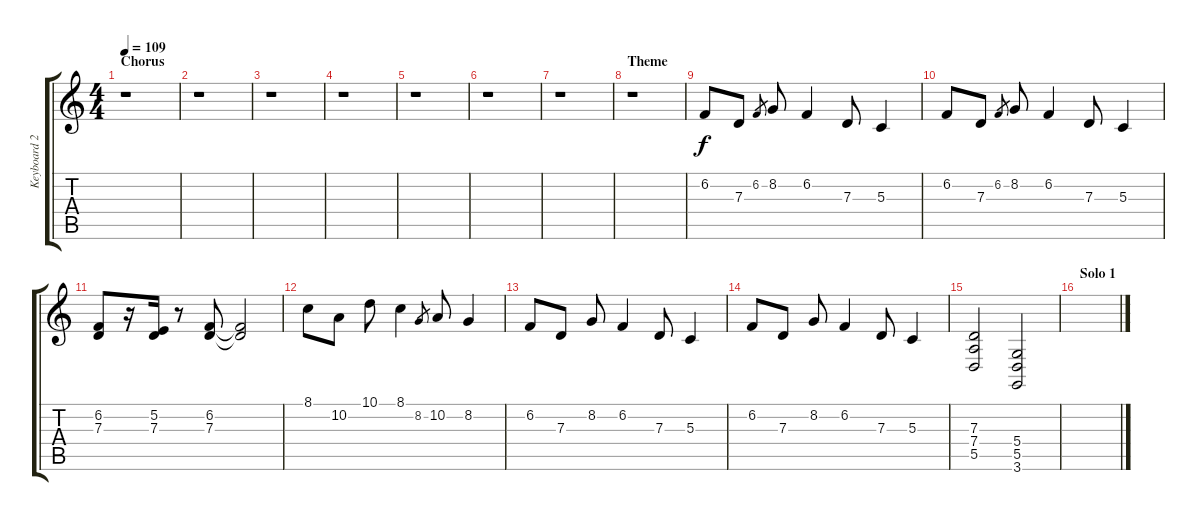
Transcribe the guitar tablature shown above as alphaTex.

\track ("Keyboard 2" "Keyboard 2") {instrument electricpiano1}
\staff {score tabs}
\tuning (E4 B3 G3 D3 A2 E2) {hide}
\ts (4 4)
\section ("" "Chorus")
\tempo 109
\clef g2
\ks c
r.1{dy f} |
r.1 |
r.1 |
r.1 |
r.1 |
r.1 |
r.1 |
\section ("" "Theme")
r.1 |
6.2.8{volume 7} 7.3.8 6.2.8{gr} 8.2.8 6.2.4 7.3.8 5.3.4 |
6.2.8 7.3.8 6.2.8{gr} 8.2.8 6.2.4 7.3.8 5.3.4 |
(6.2 7.3).8 r.16 (5.2 7.3).16 r.8 (6.2 7.3).8 (6.2{t} 7.3{t}).2 |
8.1.8 10.2.8 10.1.8 8.1.4 8.2.8{gr} 10.2.8 8.2.4 |
6.2.8 7.3.8 8.2.8 6.2.4 7.3.8 5.3.4 |
6.2.8 7.3.8 8.2.8 6.2.4 7.3.8 5.3.4 |
(7.3 7.4 5.5).2 (5.4 5.5 3.6).2 |
\section ("" "Solo 1")
